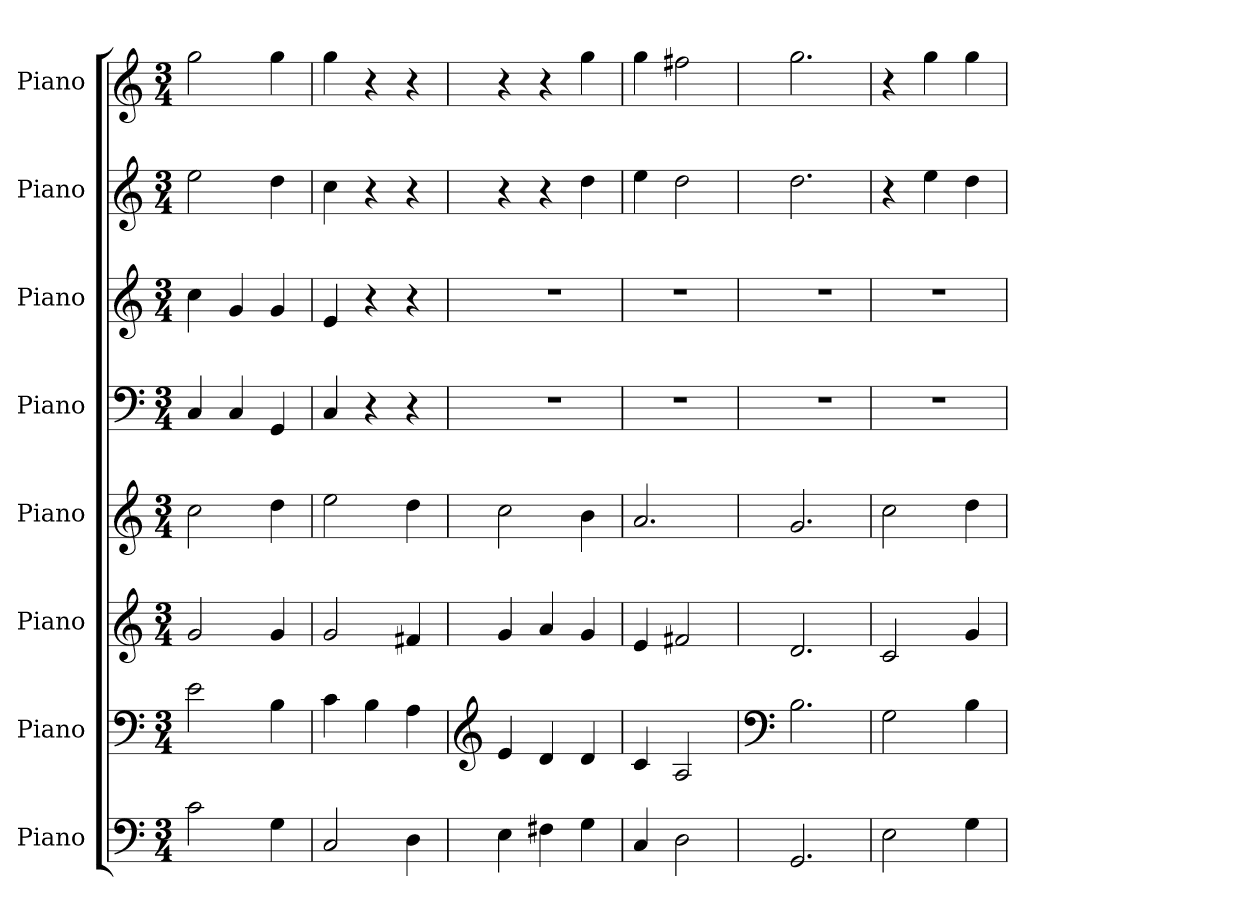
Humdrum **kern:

**kern	**kern	**kern	**kern	**kern	**kern	**kern	**kern
*part8	*part7	*part6	*part5	*part4	*part3	*part2	*part1
*staff8	*staff7	*staff6	*staff5	*staff4	*staff3	*staff2	*staff1
*I"Piano	*I"Piano	*I"Piano	*I"Piano	*I"Piano	*I"Piano	*I"Piano	*I"Piano
*I'Pno.	*I'Pno.	*I'Pno.	*I'Pno.	*I'Pno.	*I'Pno.	*I'Pno.	*I'Pno.
*clefF4	*clefF4	*clefG2	*clefG2	*clefF4	*clefG2	*clefG2	*clefG2
*k[]	*k[]	*k[]	*k[]	*k[]	*k[]	*k[]	*k[]
*M3/4	*M3/4	*M3/4	*M3/4	*M3/4	*M3/4	*M3/4	*M3/4
*MM120	*MM120	*MM120	*MM120	*MM120	*MM120	*MM120	*MM120
=1	=1	=1	=1	=1	=1	=1	=1
2c\	2e\	2g/	2cc\	4C/	4cc\	2ee\	2gg\
.	.	.	.	4C/	4g/	.	.
4G\	4B\	4g/	4dd\	4GG/	4g/	4dd\	4gg\
=2	=2	=2	=2	=2	=2	=2	=2
2C/	4c\	2g/	2ee\	4C/	4e/	4cc\	4gg\
.	4B\	.	.	4r	4r	4r	4r
4D\	4A\	4f#X/	4dd\	4r	4r	4r	4r
=3	=3	=3	=3	=3	=3	=3	=3
*	*clefG2	*	*	*	*	*	*
4E\	4e/	4g/	2cc\	2.r	2.r	4r	4r
4F#X\	4d/	4a/	.	.	.	4r	4r
4G\	4d/	4g/	4b\	.	.	4dd\	4gg\
=4	=4	=4	=4	=4	=4	=4	=4
4C/	4c/	4e/	2.a/	2.r	2.r	4ee\	4gg\
2D\	2A/	2f#X/	.	.	.	2dd\	2ff#X\
=5	=5	=5	=5	=5	=5	=5	=5
*	*clefF4	*	*	*	*	*	*
2.GG/	2.B\	2.d/	2.g/	2.r	2.r	2.dd\	2.gg\
=6	=6	=6	=6	=6	=6	=6	=6
2E\	2G\	2c/	2cc\	2.r	2.r	4r	4r
.	.	.	.	.	.	4ee\	4gg\
4G\	4B\	4g/	4dd\	.	.	4dd\	4gg\
=	=	=	=	=	=	=	=
*-	*-	*-	*-	*-	*-	*-	*-
